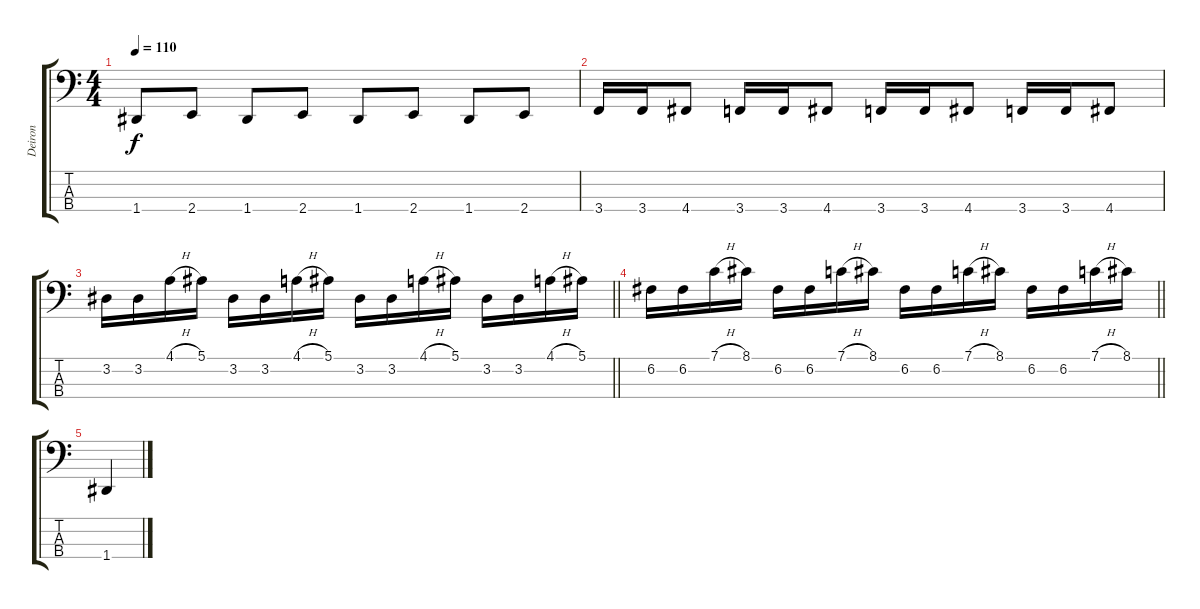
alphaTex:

\track ("Deiron" "Deiron") {instrument electricbasspick}
\staff {score tabs}
\tuning (F2 C2 G1 D1) {hide}
\ts (4 4)
\tempo 110
\clef f4
\ks c
1.4.8{dy f} 2.4.8 1.4.8 2.4.8 1.4.8 2.4.8 1.4.8 2.4.8 |
3.4.16 3.4.16 4.4.8 3.4.16 3.4.16 4.4.8 3.4.16 3.4.16 4.4.8 3.4.16 3.4.16 4.4.8 |
\barLineRight lightlight
3.2.16 3.2.16 4.1{h}.16 5.1.16 3.2.16 3.2.16 4.1{h}.16 5.1.16 3.2.16 3.2.16 4.1{h}.16 5.1.16 3.2.16 3.2.16 4.1{h}.16 5.1.16 |
\barLineRight lightlight
6.2.16 6.2.16 7.1{h}.16 8.1.16 6.2.16 6.2.16 7.1{h}.16 8.1.16 6.2.16 6.2.16 7.1{h}.16 8.1.16 6.2.16 6.2.16 7.1{h}.16 8.1.16 |
1.4.4
